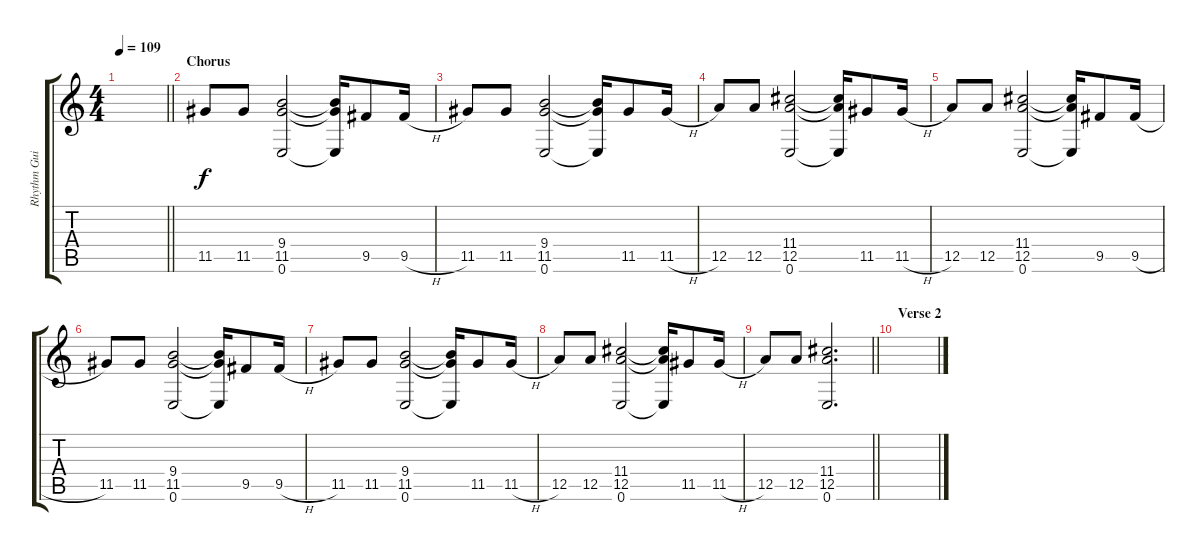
\track ("Rhythm Guitar" "Rhythm Gui") {instrument electricguitarclean}
\staff {score tabs}
\tuning (E4 B3 G3 D3 A2 E2) {hide}
\ts (4 4)
\tempo 109
\clef g2
\barLineRight lightlight
\ks c
|
\section ("" "Chorus")
11.5.8 11.5.8 (9.4 11.5 0.6).2 (9.4{t} 11.5{t} 0.6{t}).16 9.5.8 9.5{h}.16 |
11.5.8 11.5.8 (9.4 11.5 0.6).2 (9.4{t} 11.5{t} 0.6{t}).16 11.5.8 11.5{h}.16 |
12.5.8 12.5.8 (11.4 12.5 0.6).2 (11.4{t} 12.5{t} 0.6{t}).16 11.5.8 11.5{h}.16 |
12.5.8 12.5.8 (11.4 12.5 0.6).2 (11.4{t} 12.5{t} 0.6{t}).16 9.5.8 9.5{h}.16 |
11.5.8 11.5.8 (9.4 11.5 0.6).2 (9.4{t} 11.5{t} 0.6{t}).16 9.5.8 9.5{h}.16 |
11.5.8 11.5.8 (9.4 11.5 0.6).2 (9.4{t} 11.5{t} 0.6{t}).16 11.5.8 11.5{h}.16 |
12.5.8 12.5.8 (11.4 12.5 0.6).2 (11.4{t} 12.5{t} 0.6{t}).16 11.5.8 11.5{h}.16 |
\barLineRight lightlight
12.5.8 12.5.8 (11.4 12.5 0.6).2{d} |
\section ("" "Verse 2")
